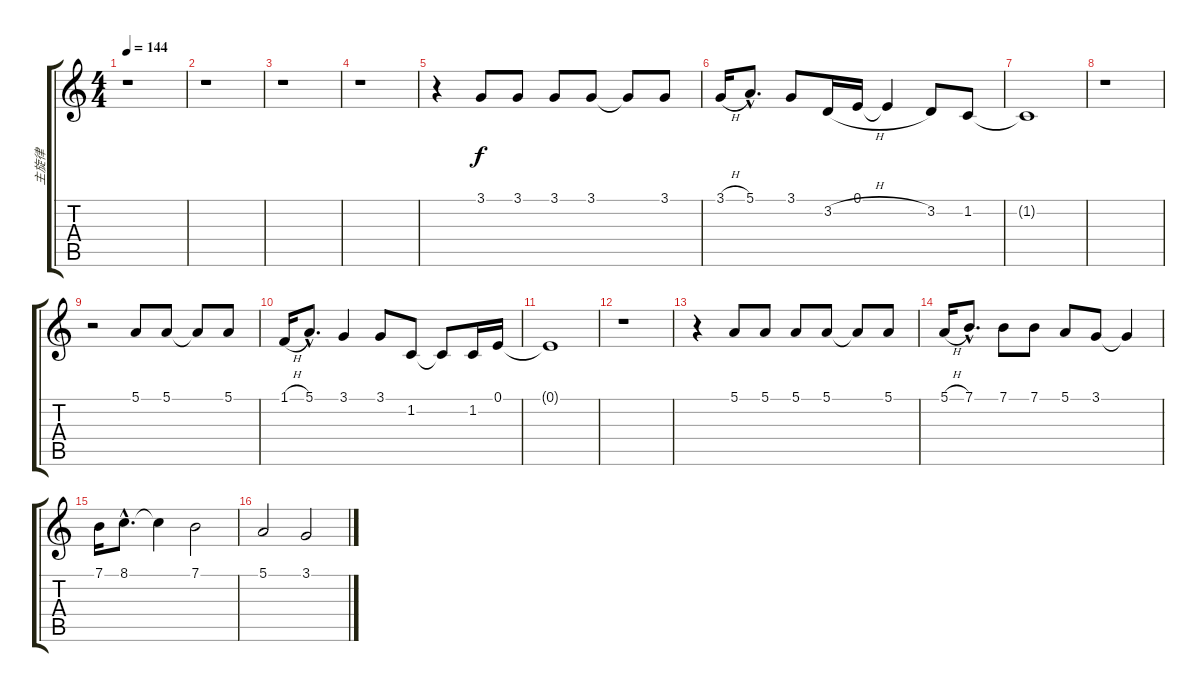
\track (" 主旋律" " 主旋律") {instrument harmonica}
\staff {score tabs}
\tuning (E4 B3 G3 D3 A2 E2) {hide}
\ts (4 4)
\tempo 144
\clef g2
\ks c
r.1{dy f instrument harmonica} |
r.1 |
r.1 |
r.1 |
r.4 3.1.8 3.1.8 3.1.8 3.1.8 3.1{t}.8 3.1.8 |
3.1{h}.16 5.1{hac}.8{d} 3.1.8 3.2{h}.16 0.1.16 0.1{t}.4 3.2.8 1.2.8 |
1.2{t}.1 |
r.1 |
r.2 5.1.8 5.1.8 5.1{t}.8 5.1.8 |
1.1{h}.16 5.1{hac}.8{d} 3.1.4 3.1.8 1.2.8 1.2{t}.8 1.2.16 0.1.16 |
0.1{t}.1 |
r.1 |
r.4 5.1.8 5.1.8 5.1.8 5.1.8 5.1{t}.8 5.1.8 |
5.1{h}.16 7.1{hac}.8{d} 7.1.8 7.1.8 5.1.8 3.1.8 3.1{t}.4 |
7.1.16 8.1{hac}.8{d} 8.1{t}.4 7.1.2 |
5.1.2 3.1.2
